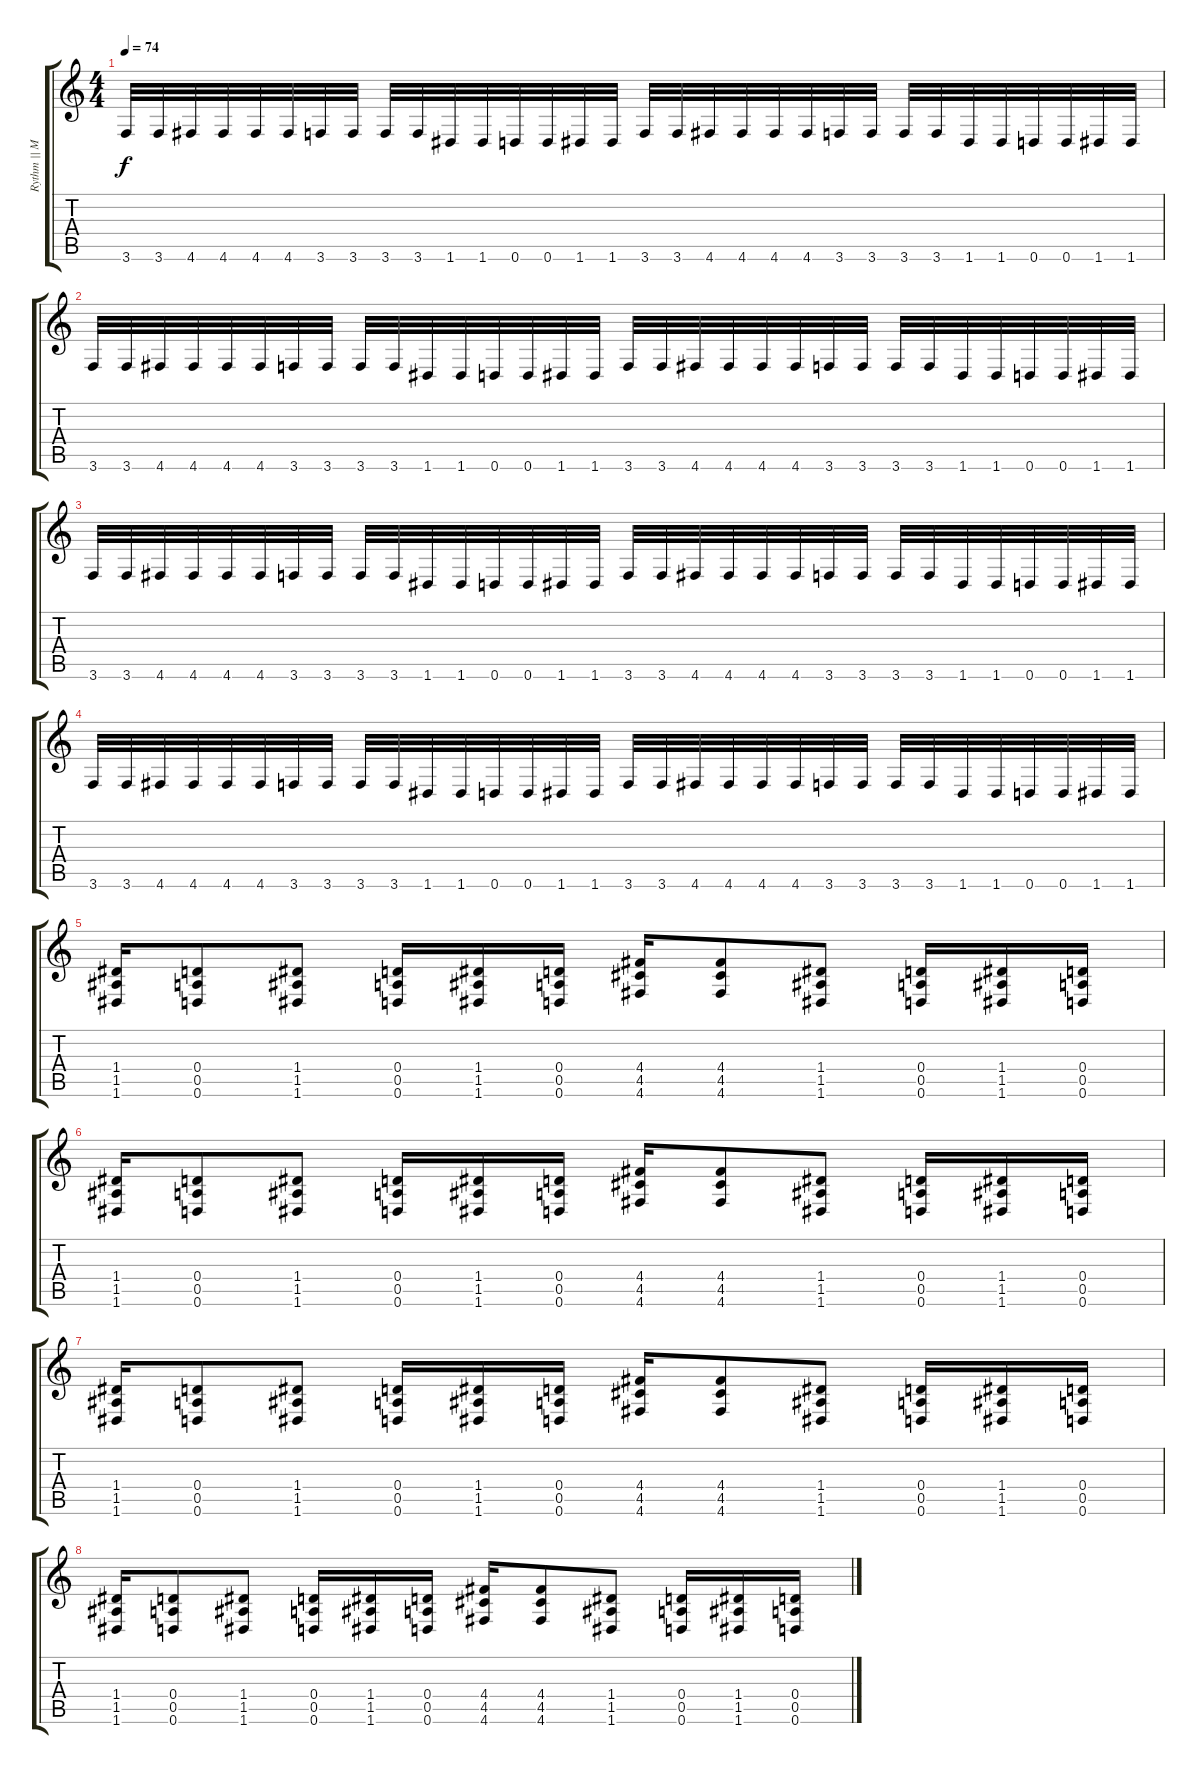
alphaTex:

\track ("Rythm || MULTIPLE COUNTS OF MURDER" "Rythm || M") {instrument distortionguitar}
\staff {score tabs}
\tuning (E4 B3 G3 D3 A2 D2) {hide}
\ts (4 4)
\tempo 74
\clef g2
\ks c
3.6.32{dy f} 3.6.32 4.6.32 4.6.32 4.6.32 4.6.32 3.6.32 3.6.32 3.6.32 3.6.32 1.6.32 1.6.32 0.6.32 0.6.32 1.6.32 1.6.32 3.6.32 3.6.32 4.6.32 4.6.32 4.6.32 4.6.32 3.6.32 3.6.32 3.6.32 3.6.32 1.6.32 1.6.32 0.6.32 0.6.32 1.6.32 1.6.32 |
3.6.32 3.6.32 4.6.32 4.6.32 4.6.32 4.6.32 3.6.32 3.6.32 3.6.32 3.6.32 1.6.32 1.6.32 0.6.32 0.6.32 1.6.32 1.6.32 3.6.32 3.6.32 4.6.32 4.6.32 4.6.32 4.6.32 3.6.32 3.6.32 3.6.32 3.6.32 1.6.32 1.6.32 0.6.32 0.6.32 1.6.32 1.6.32 |
3.6.32 3.6.32 4.6.32 4.6.32 4.6.32 4.6.32 3.6.32 3.6.32 3.6.32 3.6.32 1.6.32 1.6.32 0.6.32 0.6.32 1.6.32 1.6.32 3.6.32 3.6.32 4.6.32 4.6.32 4.6.32 4.6.32 3.6.32 3.6.32 3.6.32 3.6.32 1.6.32 1.6.32 0.6.32 0.6.32 1.6.32 1.6.32 |
3.6.32 3.6.32 4.6.32 4.6.32 4.6.32 4.6.32 3.6.32 3.6.32 3.6.32 3.6.32 1.6.32 1.6.32 0.6.32 0.6.32 1.6.32 1.6.32 3.6.32 3.6.32 4.6.32 4.6.32 4.6.32 4.6.32 3.6.32 3.6.32 3.6.32 3.6.32 1.6.32 1.6.32 0.6.32 0.6.32 1.6.32 1.6.32 |
(1.4 1.5 1.6).16 (0.4 0.5 0.6).8 (1.4 1.5 1.6).8 (0.4 0.5 0.6).16 (1.4 1.5 1.6).16 (0.4 0.5 0.6).16 (4.4 4.5 4.6).16 (4.4 4.5 4.6).8 (1.4 1.5 1.6).8 (0.4 0.5 0.6).16 (1.4 1.5 1.6).16 (0.4 0.5 0.6).16 |
(1.4 1.5 1.6).16 (0.4 0.5 0.6).8 (1.4 1.5 1.6).8 (0.4 0.5 0.6).16 (1.4 1.5 1.6).16 (0.4 0.5 0.6).16 (4.4 4.5 4.6).16 (4.4 4.5 4.6).8 (1.4 1.5 1.6).8 (0.4 0.5 0.6).16 (1.4 1.5 1.6).16 (0.4 0.5 0.6).16 |
(1.4 1.5 1.6).16 (0.4 0.5 0.6).8 (1.4 1.5 1.6).8 (0.4 0.5 0.6).16 (1.4 1.5 1.6).16 (0.4 0.5 0.6).16 (4.4 4.5 4.6).16 (4.4 4.5 4.6).8 (1.4 1.5 1.6).8 (0.4 0.5 0.6).16 (1.4 1.5 1.6).16 (0.4 0.5 0.6).16 |
(1.4 1.5 1.6).16 (0.4 0.5 0.6).8 (1.4 1.5 1.6).8 (0.4 0.5 0.6).16 (1.4 1.5 1.6).16 (0.4 0.5 0.6).16 (4.4 4.5 4.6).16 (4.4 4.5 4.6).8 (1.4 1.5 1.6).8 (0.4 0.5 0.6).16 (1.4 1.5 1.6).16 (0.4 0.5 0.6).16
